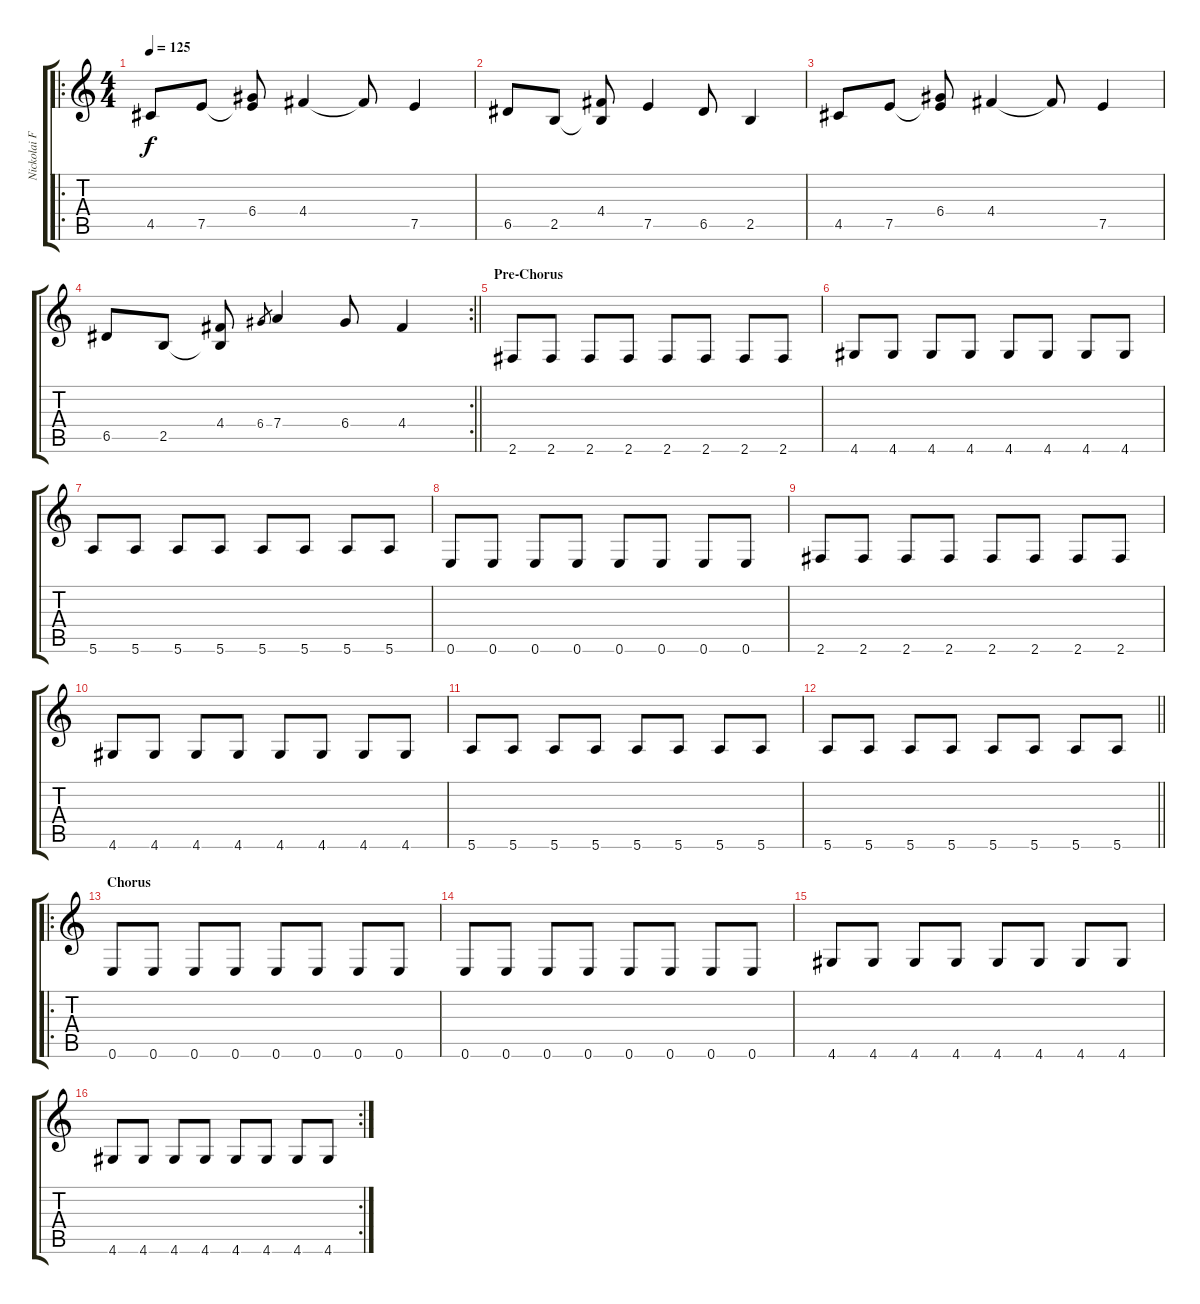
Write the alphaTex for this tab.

\track ("Nickolai Fraiture" "Nickolai F") {instrument electricbassfinger}
\staff {score tabs}
\tuning (E4 B3 G3 D3 A2 E2) {hide}
\ro
\ts (4 4)
\tempo 125
\clef g2
\ks c
4.5.8{dy f} 7.5.8 (6.4 7.5{t}).8 4.4.4 4.4{t}.8 7.5.4 |
6.5.8 2.5.8 (4.4 2.5{t}).8 7.5.4 6.5.8 2.5.4 |
4.5.8 7.5.8 (6.4 7.5{t}).8 4.4.4 4.4{t}.8 7.5.4 |
\rc 2
\barLineRight lightlight
6.5.8 2.5.8 (4.4 2.5{t}).8 6.4.8{gr} 7.4.4 6.4.8 4.4.4 |
\section ("" "Pre-Chorus")
2.6.8 2.6.8 2.6.8 2.6.8 2.6.8 2.6.8 2.6.8 2.6.8 |
4.6.8 4.6.8 4.6.8 4.6.8 4.6.8 4.6.8 4.6.8 4.6.8 |
5.6.8 5.6.8 5.6.8 5.6.8 5.6.8 5.6.8 5.6.8 5.6.8 |
0.6.8 0.6.8 0.6.8 0.6.8 0.6.8 0.6.8 0.6.8 0.6.8 |
2.6.8 2.6.8 2.6.8 2.6.8 2.6.8 2.6.8 2.6.8 2.6.8 |
4.6.8 4.6.8 4.6.8 4.6.8 4.6.8 4.6.8 4.6.8 4.6.8 |
5.6.8 5.6.8 5.6.8 5.6.8 5.6.8 5.6.8 5.6.8 5.6.8 |
\barLineRight lightlight
5.6.8 5.6.8 5.6.8 5.6.8 5.6.8 5.6.8 5.6.8 5.6.8 |
\ro
\section ("" "Chorus")
0.6.8 0.6.8 0.6.8 0.6.8 0.6.8 0.6.8 0.6.8 0.6.8 |
0.6.8 0.6.8 0.6.8 0.6.8 0.6.8 0.6.8 0.6.8 0.6.8 |
4.6.8 4.6.8 4.6.8 4.6.8 4.6.8 4.6.8 4.6.8 4.6.8 |
\rc 2
4.6.8 4.6.8 4.6.8 4.6.8 4.6.8 4.6.8 4.6.8 4.6.8
